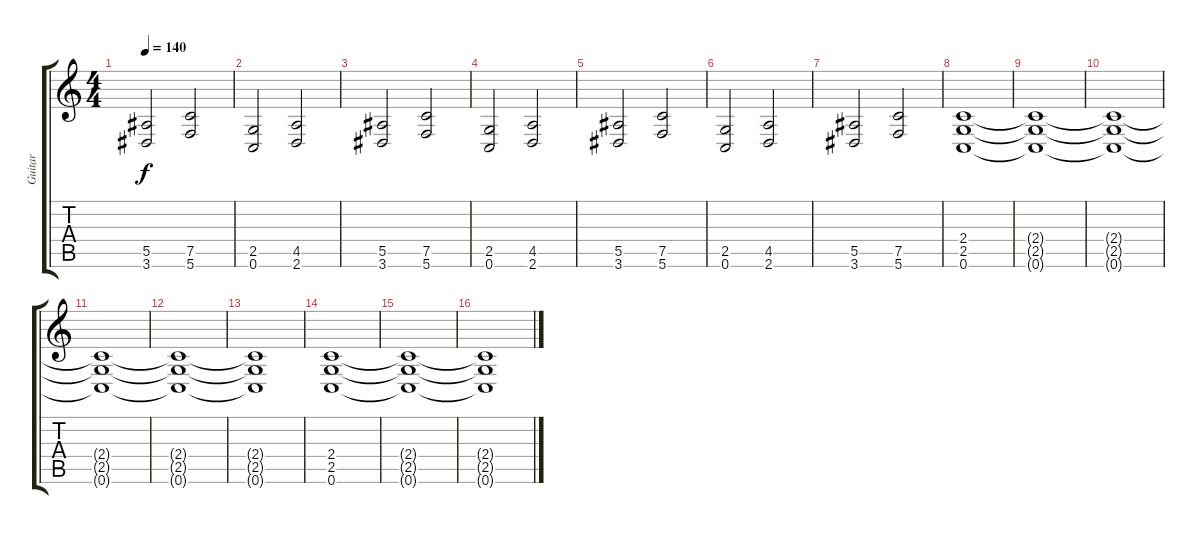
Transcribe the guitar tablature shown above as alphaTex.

\track ("Guitar" "Guitar") {instrument distortionguitar}
\staff {score tabs}
\tuning (C4 G3 Eb3 Bb2 F2 C2) {hide}
\ts (4 4)
\tempo 140
\clef g2
\ks c
(5.5 3.6).2{dy f} (7.5 5.6).2 |
(2.5 0.6).2 (4.5 2.6).2 |
(5.5 3.6).2 (7.5 5.6).2 |
(2.5 0.6).2 (4.5 2.6).2 |
(5.5 3.6).2 (7.5 5.6).2 |
(2.5 0.6).2 (4.5 2.6).2 |
(5.5 3.6).2 (7.5 5.6).2 |
(2.4 2.5 0.6).1 |
(2.4{t} 2.5{t} 0.6{t}).1 |
(2.4{t} 2.5{t} 0.6{t}).1 |
(2.4{t} 2.5{t} 0.6{t}).1 |
(2.4{t} 2.5{t} 0.6{t}).1 |
(2.4{t} 2.5{t} 0.6{t}).1 |
(2.4 2.5 0.6).1 |
(2.4{t} 2.5{t} 0.6{t}).1 |
(2.4{t} 2.5{t} 0.6{t}).1
